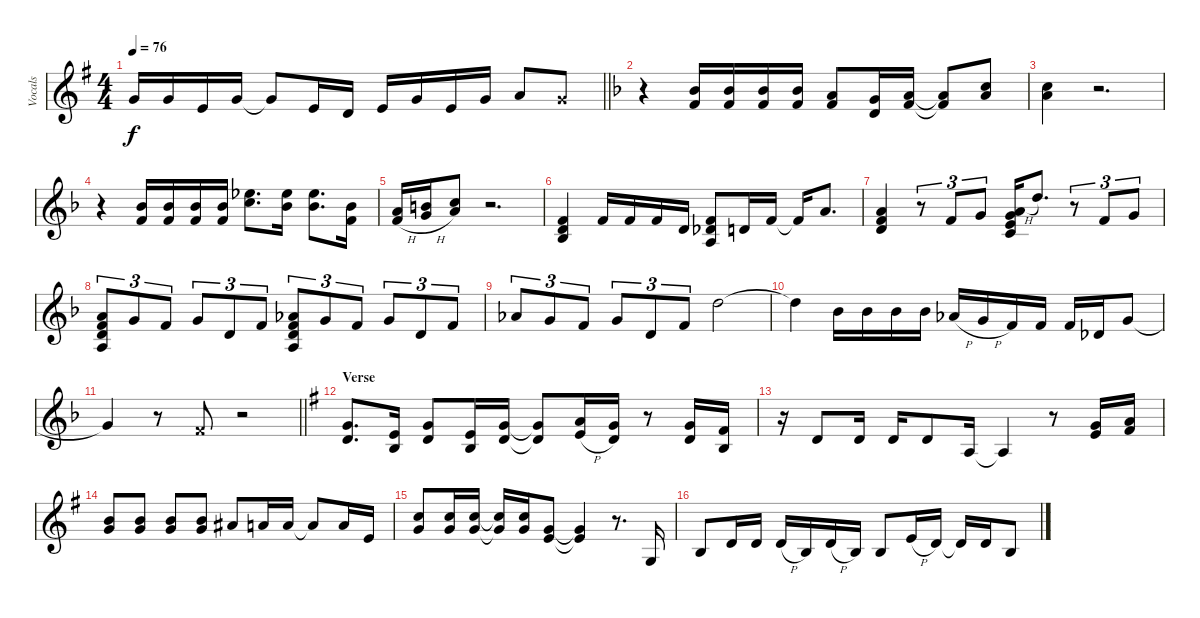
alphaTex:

\track ("Vocals" "Vocals") {instrument frenchhorn}
\staff {score}
\tuning (G3 D3 A2 E2) {hide}
\ts (4 4)
\tempo 76
\clef g2
\barLineRight lightlight
\ks g
12.1.16{dy f} 12.1.16 9.1.16 12.1.16 12.1{t}.8 9.1.16 12.2.16 9.1.16 12.1.16 9.1.16 12.1.16 14.1.8 12.1{x}.8 |
\ks f
r.4 (15.1 15.2).16 (15.1 15.2).16 (15.1 15.2).16 (15.1 15.2).16 (14.1 15.2).8 (12.1 12.2).16 (14.1 15.2).16 (14.1{t} 15.2{t}).8 (17.1 19.2).8 |
(17.1 19.2).4 r.2{d} |
r.4 (15.1 15.2).16 (15.1 15.2).16 (15.1 15.2).16 (15.1 15.2).16 (20.1 22.2).8{d} (20.1 20.2).16 (20.1 20.2).8{d} (20.2 20.3).16 |
(14.1{h} 15.2{h}).16 (16.1{h} 17.2{h}).16 (17.1 19.2).8 r.2{d} |
(10.1 12.2 13.3).4 10.1.16 10.1.16 10.1.16 12.2.16 (10.1 11.2 12.3).8 12.2.16 10.1.16 10.1{t}.16 14.1.8{d} |
(14.1 15.2 17.3).4 r.8{tu (3 2)} 10.1.8{tu (3 2)} 12.1.8{tu (3 2)} (14.1{h} 17.2 19.3 20.4).16 19.1.8{d} r.8{tu (3 2)} 10.1.8{tu (3 2)} 12.1.8{tu (3 2)} |
(14.1 15.2 17.3 17.4).8{tu (3 2)} 12.1.8{tu (3 2)} 10.1.8{tu (3 2)} 12.1.8{tu (3 2)} 12.2.8{tu (3 2)} 10.1.8{tu (3 2)} (13.1 15.2 17.3 17.4).8{tu (3 2)} 12.1.8{tu (3 2)} 10.1.8{tu (3 2)} 12.1.8{tu (3 2)} 12.2.8{tu (3 2)} 10.1.8{tu (3 2)} |
13.1.8{tu (3 2)} 12.1.8{tu (3 2)} 10.1.8{tu (3 2)} 12.1.8{tu (3 2)} 12.2.8{tu (3 2)} 10.1.8{tu (3 2)} 19.1.2 |
19.1{t}.4 15.1.16 15.1.16 15.1.16 15.1.16 13.1{h}.16 12.1{h}.16 10.1.16 10.1.16 10.1.16 11.2.16 12.1.8 |
\barLineRight lightlight
12.1{t}.4 r.8 10.1{x}.8 r.2 |
\section ("" "Verse")
\ks g
(12.1 12.2).8{d} (9.1 9.2).16 (12.1 12.2).8 (9.1 9.2).16 (12.1 12.2).16 (12.1{t} 12.2{t}).8 (14.1{h} 14.2{h}).16 (12.1 12.2).16 r.8 (12.1 12.2).16 (11.1 9.2).16 |
r.16 7.1.8 7.1.16 7.1.16 7.1.8 7.2.16 7.2{t}.4 r.8 (12.1 14.2).16 (14.1 16.2).16 |
(16.1 17.2).8 (16.1 17.2).8 (16.1 17.2).8 (16.1 17.2).8 15.1.8 14.1.16 14.1.16 14.1{t}.8 14.1.16 14.2.16 |
(17.1 17.2).8 (17.1 17.2).16 (17.1 17.2).16 (17.1{t} 17.2{t}).16 (17.1 17.2).16 (12.1 14.2).8 (12.1{t} 14.2{t}).4 r.8{d} 10.3.16 |
9.2.8 7.1.16 7.1.16 7.1{h}.16 4.1.16 7.1{h}.16 4.1.16 9.2.8 9.1{h}.16 7.1.16 7.1{t}.16 7.1.16 9.2.8
